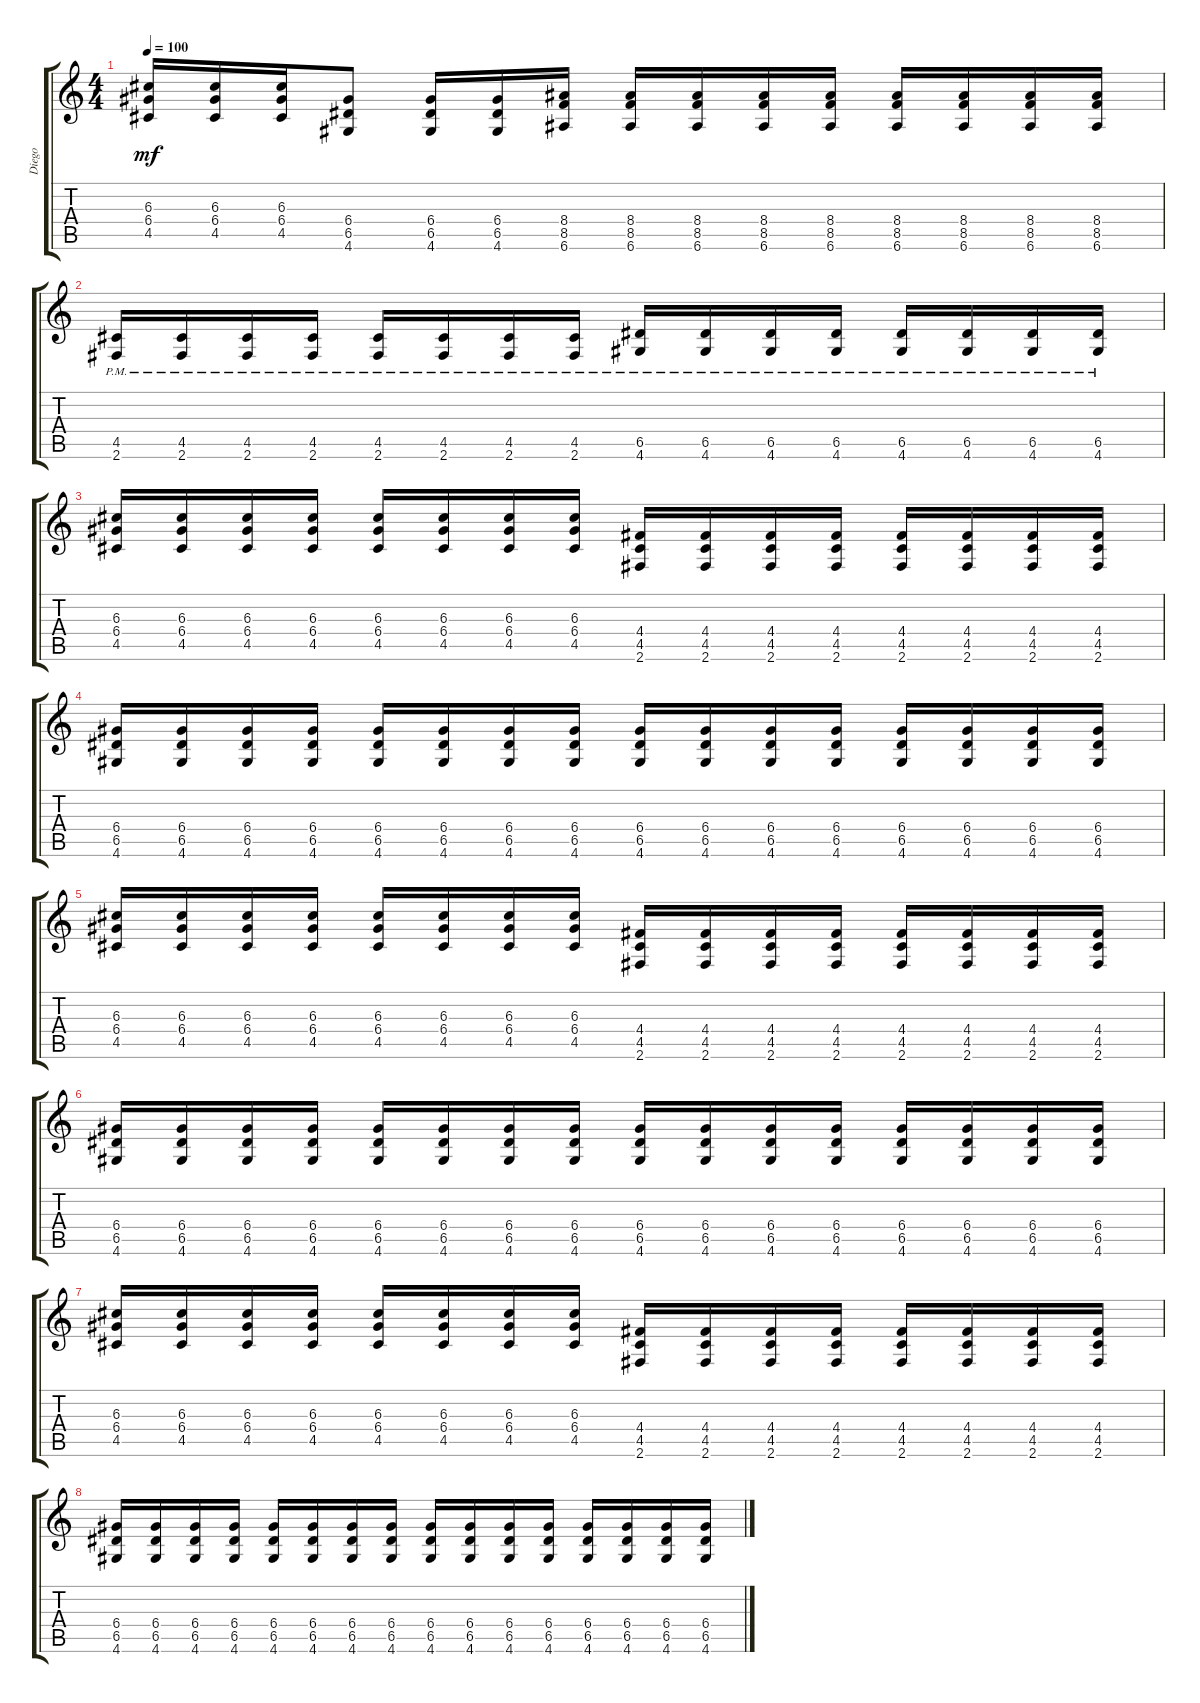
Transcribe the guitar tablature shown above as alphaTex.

\track ("Diego" "Diego") {instrument distortionguitar}
\staff {score tabs}
\tuning (E4 B3 G3 D3 A2 E2) {hide}
\ts (4 4)
\tempo 100
\clef g2
\ks c
(6.3 6.4 4.5).16{dy mf} (6.3 6.4 4.5).16 (6.3 6.4 4.5).16 (6.4 6.5 4.6).8 (6.4 6.5 4.6).16 (6.4 6.5 4.6).16 (8.4 8.5 6.6).16 (8.4 8.5 6.6).16 (8.4 8.5 6.6).16 (8.4 8.5 6.6).16 (8.4 8.5 6.6).16 (8.4 8.5 6.6).16 (8.4 8.5 6.6).16 (8.4 8.5 6.6).16 (8.4 8.5 6.6).16 |
(4.5{pm} 2.6{pm}).16 (4.5{pm} 2.6{pm}).16 (4.5{pm} 2.6{pm}).16 (4.5{pm} 2.6{pm}).16 (4.5{pm} 2.6{pm}).16 (4.5{pm} 2.6{pm}).16 (4.5{pm} 2.6{pm}).16 (4.5{pm} 2.6{pm}).16 (6.5{pm} 4.6{pm}).16 (6.5{pm} 4.6{pm}).16 (6.5{pm} 4.6{pm}).16 (6.5{pm} 4.6{pm}).16 (6.5{pm} 4.6{pm}).16 (6.5{pm} 4.6{pm}).16 (6.5{pm} 4.6{pm}).16 (6.5{pm} 4.6{pm}).16 |
(6.3 6.4 4.5).16 (6.3 6.4 4.5).16 (6.3 6.4 4.5).16 (6.3 6.4 4.5).16 (6.3 6.4 4.5).16 (6.3 6.4 4.5).16 (6.3 6.4 4.5).16 (6.3 6.4 4.5).16 (4.4 4.5 2.6).16 (4.4 4.5 2.6).16 (4.4 4.5 2.6).16 (4.4 4.5 2.6).16 (4.4 4.5 2.6).16 (4.4 4.5 2.6).16 (4.4 4.5 2.6).16 (4.4 4.5 2.6).16 |
(6.4 6.5 4.6).16 (6.4 6.5 4.6).16 (6.4 6.5 4.6).16 (6.4 6.5 4.6).16 (6.4 6.5 4.6).16 (6.4 6.5 4.6).16 (6.4 6.5 4.6).16 (6.4 6.5 4.6).16 (6.4 6.5 4.6).16 (6.4 6.5 4.6).16 (6.4 6.5 4.6).16 (6.4 6.5 4.6).16 (6.4 6.5 4.6).16 (6.4 6.5 4.6).16 (6.4 6.5 4.6).16 (6.4 6.5 4.6).16 |
(6.3 6.4 4.5).16 (6.3 6.4 4.5).16 (6.3 6.4 4.5).16 (6.3 6.4 4.5).16 (6.3 6.4 4.5).16 (6.3 6.4 4.5).16 (6.3 6.4 4.5).16 (6.3 6.4 4.5).16 (4.4 4.5 2.6).16 (4.4 4.5 2.6).16 (4.4 4.5 2.6).16 (4.4 4.5 2.6).16 (4.4 4.5 2.6).16 (4.4 4.5 2.6).16 (4.4 4.5 2.6).16 (4.4 4.5 2.6).16 |
(6.4 6.5 4.6).16 (6.4 6.5 4.6).16 (6.4 6.5 4.6).16 (6.4 6.5 4.6).16 (6.4 6.5 4.6).16 (6.4 6.5 4.6).16 (6.4 6.5 4.6).16 (6.4 6.5 4.6).16 (6.4 6.5 4.6).16 (6.4 6.5 4.6).16 (6.4 6.5 4.6).16 (6.4 6.5 4.6).16 (6.4 6.5 4.6).16 (6.4 6.5 4.6).16 (6.4 6.5 4.6).16 (6.4 6.5 4.6).16 |
(6.3 6.4 4.5).16 (6.3 6.4 4.5).16 (6.3 6.4 4.5).16 (6.3 6.4 4.5).16 (6.3 6.4 4.5).16 (6.3 6.4 4.5).16 (6.3 6.4 4.5).16 (6.3 6.4 4.5).16 (4.4 4.5 2.6).16 (4.4 4.5 2.6).16 (4.4 4.5 2.6).16 (4.4 4.5 2.6).16 (4.4 4.5 2.6).16 (4.4 4.5 2.6).16 (4.4 4.5 2.6).16 (4.4 4.5 2.6).16 |
(6.4 6.5 4.6).16 (6.4 6.5 4.6).16 (6.4 6.5 4.6).16 (6.4 6.5 4.6).16 (6.4 6.5 4.6).16 (6.4 6.5 4.6).16 (6.4 6.5 4.6).16 (6.4 6.5 4.6).16 (6.4 6.5 4.6).16 (6.4 6.5 4.6).16 (6.4 6.5 4.6).16 (6.4 6.5 4.6).16 (6.4 6.5 4.6).16 (6.4 6.5 4.6).16 (6.4 6.5 4.6).16 (6.4 6.5 4.6).16
